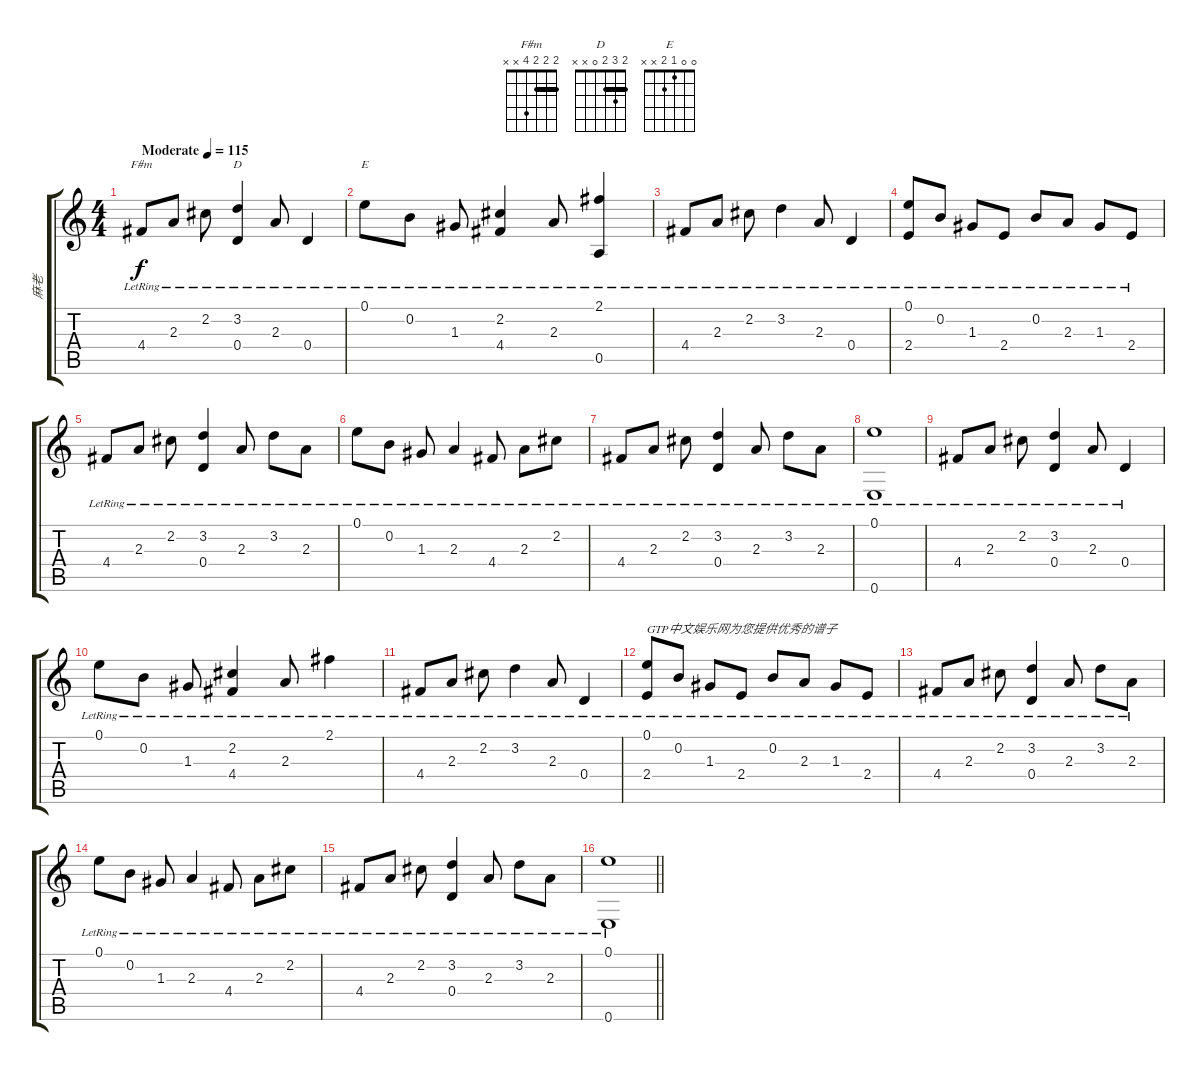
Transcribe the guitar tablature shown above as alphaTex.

\track ("麻老" "麻老") {instrument acousticguitarsteel}
\staff {score tabs}
\tuning (E4 B3 G3 D3 A2 E2) {hide}
\chord ("F#m" 2 2 2 4 x x) {barre 2}
\chord ("D" 2 3 2 0 x x) {barre 2}
\chord ("E" 0 0 1 2 x x)
\ts (4 4)
\tempo (115 "Moderate")
\clef g2
\ks c
4.4{lr}.8{ch "F#m" dy f instrument acousticguitarsteel} 2.3{lr}.8 2.2{lr}.8 (3.2{lr} 0.4{lr}).4{ch "D"} 2.3{lr}.8 0.4{lr}.4 |
0.1{lr}.8{ch "E"} 0.2{lr}.8 1.3{lr}.8 (2.2{lr} 4.4{lr}).4 2.3{lr}.8 (2.1{lr} 0.5).4 |
4.4{lr}.8 2.3{lr}.8 2.2{lr}.8 3.2{lr}.4 2.3{lr}.8 0.4{lr}.4 |
(0.1{lr} 2.4{lr}).8 0.2{lr}.8 1.3{lr}.8 2.4{lr}.8 0.2{lr}.8 2.3{lr}.8 1.3{lr}.8 2.4{lr}.8 |
4.4{lr}.8 2.3{lr}.8 2.2{lr}.8 (3.2{lr} 0.4{lr}).4 2.3{lr}.8 3.2{lr}.8 2.3{lr}.8 |
0.1{lr}.8 0.2{lr}.8 1.3{lr}.8 2.3{lr}.4 4.4{lr}.8 2.3{lr}.8 2.2{lr}.8 |
4.4{lr}.8 2.3{lr}.8 2.2{lr}.8 (3.2{lr} 0.4{lr}).4 2.3{lr}.8 3.2{lr}.8 2.3{lr}.8 |
(0.1{lr} 0.6{lr}).1 |
4.4{lr}.8 2.3{lr}.8 2.2{lr}.8 (3.2{lr} 0.4{lr}).4 2.3{lr}.8 0.4{lr}.4 |
0.1{lr}.8 0.2{lr}.8 1.3{lr}.8 (2.2{lr} 4.4{lr}).4 2.3{lr}.8 2.1{lr}.4 |
4.4{lr}.8 2.3{lr}.8 2.2{lr}.8 3.2{lr}.4 2.3{lr}.8 0.4{lr}.4 |
(0.1{lr} 2.4{lr}).8{txt "GTP中文娱乐网为您提供优秀的谱子"} 0.2{lr}.8 1.3{lr}.8 2.4{lr}.8 0.2{lr}.8 2.3{lr}.8 1.3{lr}.8 2.4{lr}.8 |
4.4{lr}.8 2.3{lr}.8 2.2{lr}.8 (3.2{lr} 0.4{lr}).4 2.3{lr}.8 3.2{lr}.8 2.3{lr}.8 |
0.1{lr}.8 0.2{lr}.8 1.3{lr}.8 2.3{lr}.4 4.4{lr}.8 2.3{lr}.8 2.2{lr}.8 |
4.4{lr}.8 2.3{lr}.8 2.2{lr}.8 (3.2{lr} 0.4{lr}).4 2.3{lr}.8 3.2{lr}.8 2.3{lr}.8 |
\barLineRight lightlight
(0.1{lr} 0.6{lr}).1
